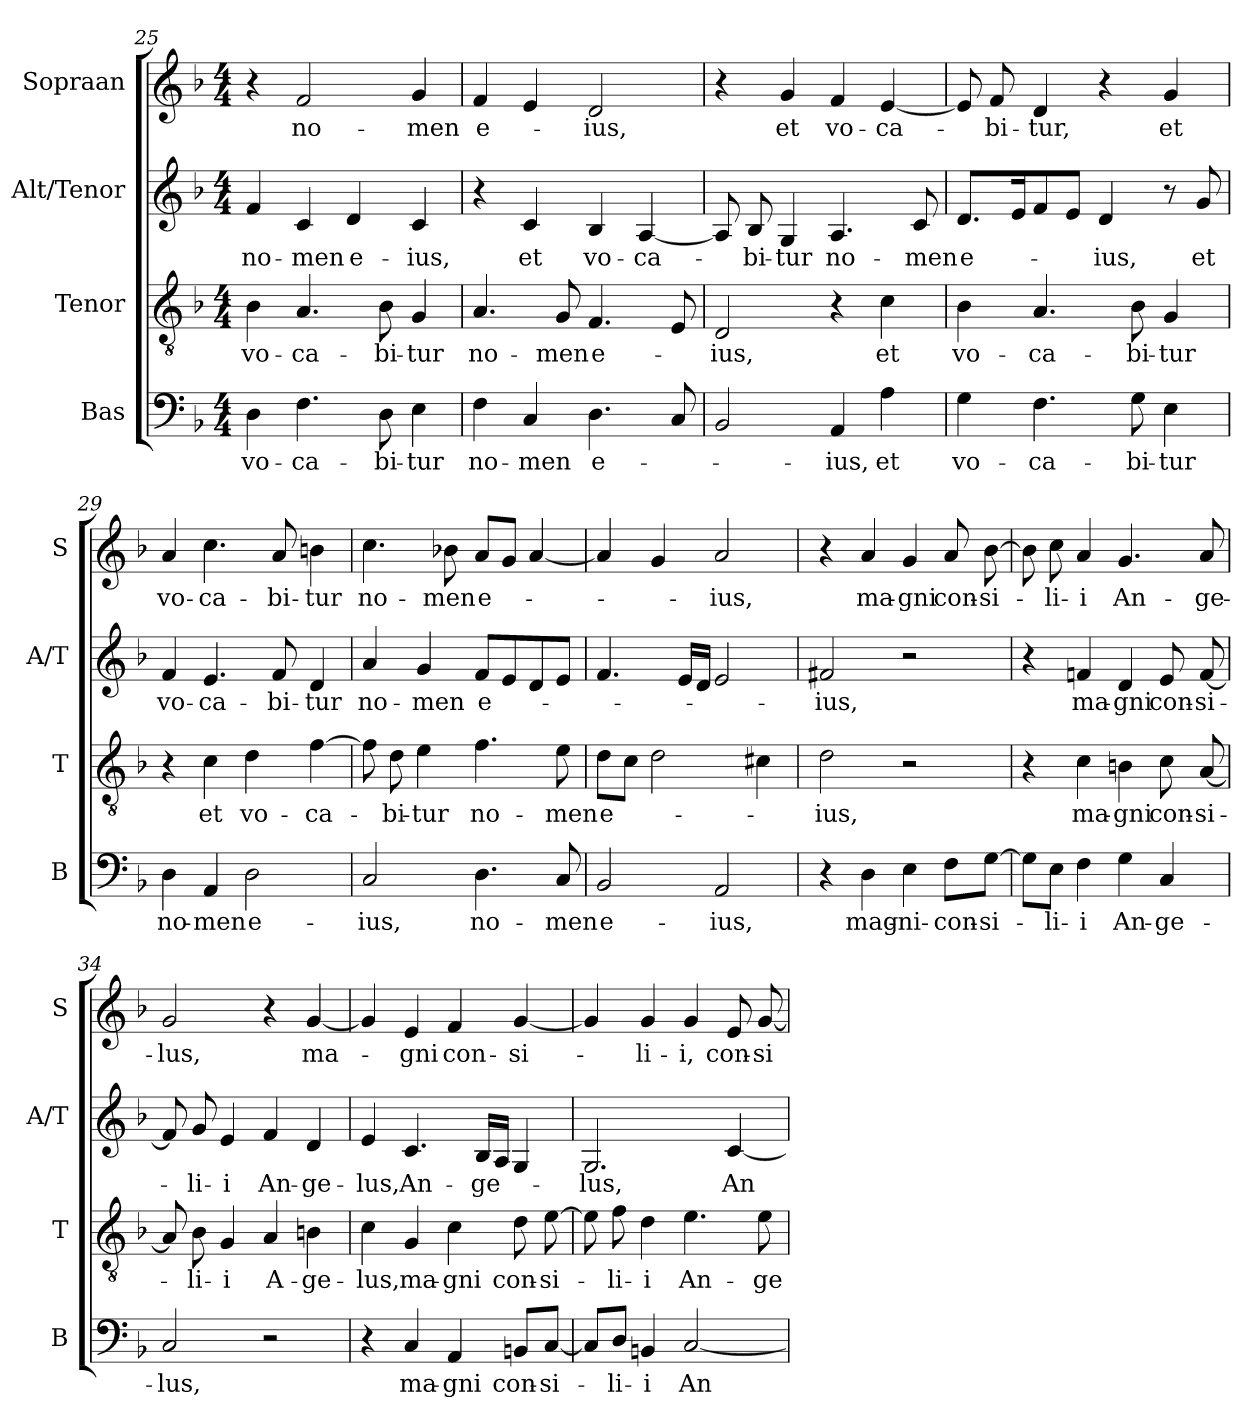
**kern	**text	**kern	**text	**kern	**text	**kern	**text
*part4	*part4	*part3	*part3	*part2	*part2	*part1	*part1
*staff4	*staff4	*staff3	*staff3	*staff2	*staff2	*staff1	*staff1
*I"Bas	*	*I"Tenor	*	*I"Alt/Tenor	*	*I"Sopraan	*
*I'B	*	*I'T	*	*I'A/T	*	*I'S	*
!!LO:PB:g=z
*clefF4	*	*clefGv2	*	*clefG2	*	*clefG2	*
*k[b-]	*	*k[b-]	*	*k[b-]	*	*k[b-]	*
*F:	*	*F:	*	*F:	*	*F:	*
*M4/4	*	*M4/4	*	*M4/4	*	*M4/4	*
=25	=25	=25	=25	=25	=25	=25	=25
4D\	vo-	4B-\	vo-	4f/	no-	4r	.
4.F\	-ca-	4.A/	-ca-	4c/	-men	2f/	no-
.	.	.	.	4d/	e-	.	.
8D\	-bi-	8B-\	-bi-	.	.	.	.
4E\	-tur	4G/	-tur	4c/	-ius,	4g/	-men
=26	=26	=26	=26	=26	=26	=26	=26
4F\	no-	4.A/	no-	4r	.	4f/	e-
4C/	-men	.	.	4c/	et	4e/	.
.	.	8G/	-men	.	.	.	.
4.D\	e-	4.F/	e-	4B-/	vo-	2d/	-ius,
.	.	.	.	[4A/	-ca-	.	.
8C/	.	8E/	.	.	.	.	.
=27	=27	=27	=27	=27	=27	=27	=27
2BB-/	.	2D/	-ius,	8A/]	.	4r	.
.	.	.	.	8B-/	-bi-	.	.
.	.	.	.	4G/	-tur	4g/	et
4AA/	-ius,	4r	.	4.A/	no-	4f/	vo-
4A\	et	4c\	et	.	.	[4e/	-ca-
.	.	.	.	8c/	-men	.	.
=28	=28	=28	=28	=28	=28	=28	=28
4G\	vo-	4B-\	vo-	8.d/L	e-	8e/]	.
.	.	.	.	.	.	8f/	-bi-
.	.	.	.	16e/k	.	.	.
4.F\	-ca-	4.A/	-ca-	8f/	.	4d/	-tur,
.	.	.	.	8e/J	.	.	.
.	.	.	.	4d/	-ius,	4r	.
8G\	-bi-	8B-\	-bi-	.	.	.	.
4E\	-tur	4G/	-tur	8r	.	4g/	et
.	.	.	.	8g/	et	.	.
!!LO:LB:g=z
=29	=29	=29	=29	=29	=29	=29	=29
4D\	no-	4r	.	4f/	vo-	4a/	vo-
4AA/	-men	4c\	et	4.e/	-ca-	4.cc\	-ca-
2D\	e-	4d\	vo-	.	.	.	.
.	.	.	.	8f/	-bi-	8a/	-bi-
.	.	[4f\	-ca-	4d/	-tur	4bn\	-tur
=30	=30	=30	=30	=30	=30	=30	=30
2C/	-ius,	8f\]	.	4a/	no-	4.cc\	no-
.	.	8d\	-bi-	.	.	.	.
.	.	4e\	-tur	4g/	-men	.	.
.	.	.	.	.	.	8b-X\	-men
4.D\	no-	4.f\	no-	8f/L	e-	8a/L	e-
.	.	.	.	8e/	.	8g/J	.
.	.	.	.	8d/	.	[4a/	.
8C/	-men	8e\	-men	8e/J	.	.	.
=31	=31	=31	=31	=31	=31	=31	=31
2BB-/	e-	8d\L	e-	4.f/	.	4a/]	.
.	.	8c\J	.	.	.	.	.
.	.	2d\	.	.	.	4g/	.
.	.	.	.	16e/LL	.	.	.
.	.	.	.	16d/JJ	.	.	.
2AA/	-ius,	.	.	2e/	.	2a/	-ius,
.	.	4c#X\	.	.	.	.	.
=32	=32	=32	=32	=32	=32	=32	=32
4r	.	2d\	-ius,	2f#X/	-ius,	4r	.
4D\	mag-	.	.	.	.	4a/	ma-
4E\	-ni-	2r	.	2r	.	4g/	-gni
8F\L	-con-	.	.	.	.	8a/	con-
[8G\J	-si-	.	.	.	.	[8b-\	-si-
!!LO:LB:g=z
=33	=33	=33	=33	=33	=33	=33	=33
8G\L]	.	4r	.	4r	.	8b-\]	.
8E\J	-li-	.	.	.	.	8cc\	-li-
4F\	-i	4c\	ma-	4fn/	ma-	4a/	-i
4G\	An-	4Bn\	-gni	4d/	-gni	4.g/	An-
4C/	-ge-	8c\	con-	8e/	con-	.	.
.	.	[8A/	-si-	[8f/	-si-	8a/	-ge-
=34	=34	=34	=34	=34	=34	=34	=34
2C/	-lus,	8A/]	.	8f/]	.	2g/	-lus,
.	.	8B-\	-li-	8g/	-li-	.	.
.	.	4G/	-i	4e/	-i	.	.
2r	.	4A/	A-	4f/	An-	4r	.
.	.	4Bn\	-ge-	4d/	-ge-	[4g/	ma-
=35	=35	=35	=35	=35	=35	=35	=35
4r	.	4c\	-lus,	4e/	-lus,	4g/]	.
4C/	ma-	4G/	ma-	4.c/	An-	4e/	-gni
4AA/	-gni	4c\	-gni	.	.	4f/	con-
.	.	.	.	16B-/LL	-ge-	.	.
.	.	.	.	16A/JJ	.	.	.
8BBn/L	con-	8d\	con-	4G/	.	[4g/	-si-
[8C/J	-si-	[8e\	-si-	.	.	.	.
=36	=36	=36	=36	=36	=36	=36	=36
8C/L]	.	8e\]	.	2.G/	-lus,	4g/]	.
8D/J	-li-	8f\	-li-	.	.	.	.
4BBn/	-i	4d\	-i	.	.	4g/	-li-
[2C/	An-	4.e\	An-	.	.	4g/	-i,
.	.	.	.	[4c/	An-	8e/	con-
.	.	8e\	-ge-	.	.	[8g/	-si-
=	=	=	=	=	=	=	=
*-	*-	*-	*-	*-	*-	*-	*-
